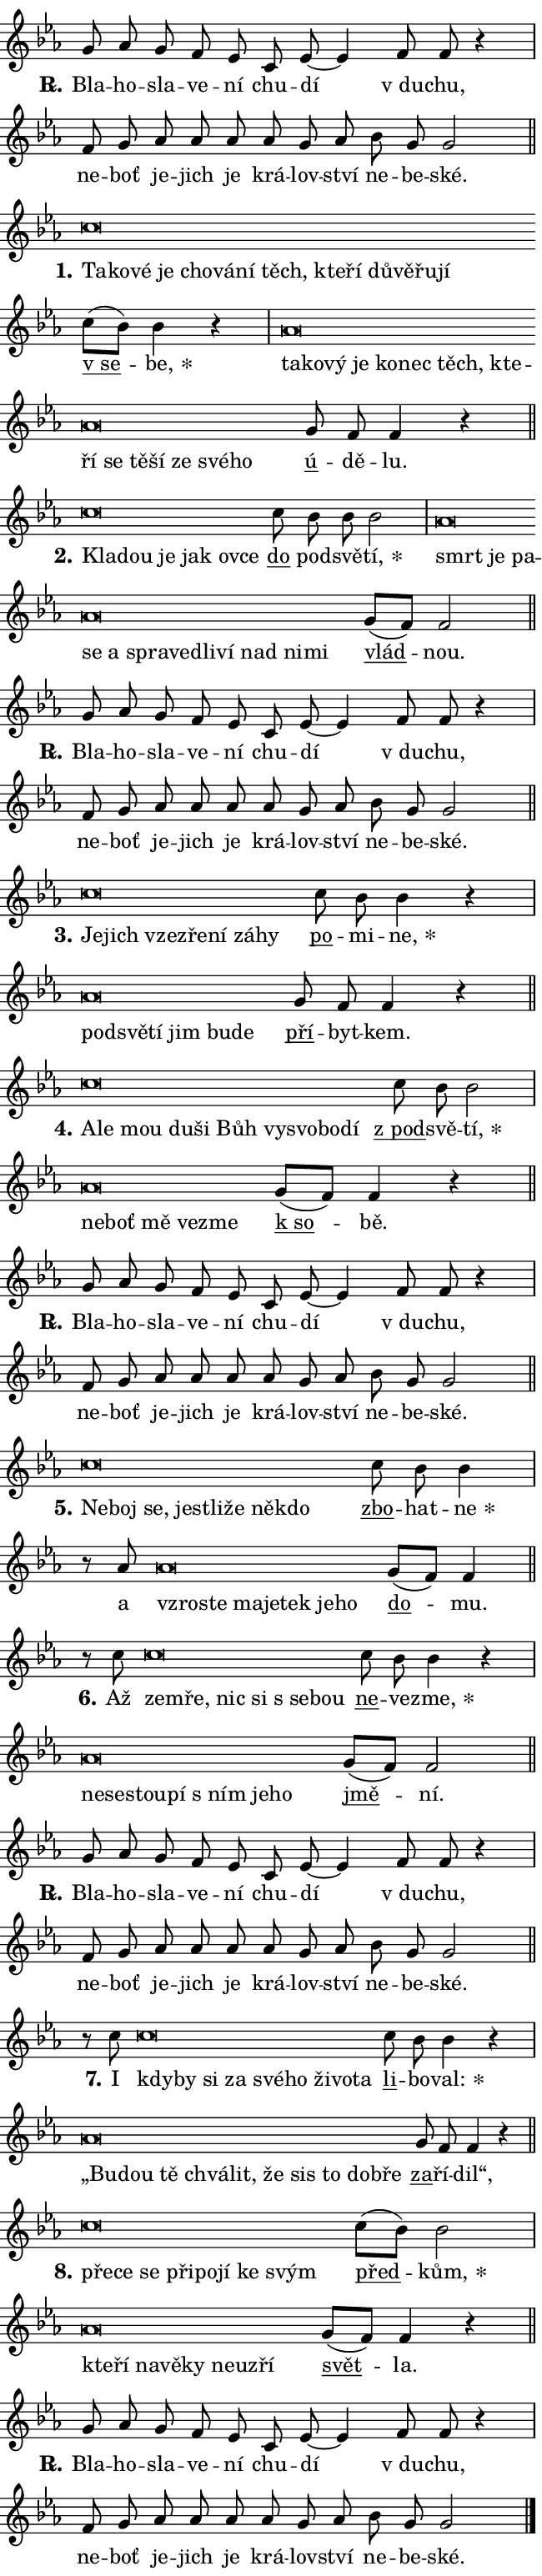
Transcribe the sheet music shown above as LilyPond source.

\version "2.24.0"
\header { tagline = "" }
\paper {
  indent = 0\cm
  top-margin = 0\cm
  right-margin = 0.13\cm % to fit lyric hyphens
  bottom-margin = 0\cm
  left-margin = 0\cm
  paper-width = 11\cm
  page-breaking = #ly:one-page-breaking
  system-system-spacing.basic-distance = #11
  score-system-spacing.basic-distance = #11
  ragged-last = ##f
}


%% Author: Thomas Morley
%% https://lists.gnu.org/archive/html/lilypond-user/2020-05/msg00002.html
#(define (line-position grob)
"Returns position of @var[grob} in current system:
   @code{'start}, if at first time-step
   @code{'end}, if at last time-step
   @code{'middle} otherwise
"
  (let* ((col (ly:item-get-column grob))
         (ln (ly:grob-object col 'left-neighbor))
         (rn (ly:grob-object col 'right-neighbor))
         (col-to-check-left (if (ly:grob? ln) ln col))
         (col-to-check-right (if (ly:grob? rn) rn col))
         (break-dir-left
           (and
             (ly:grob-property col-to-check-left 'non-musical #f)
             (ly:item-break-dir col-to-check-left)))
         (break-dir-right
           (and
             (ly:grob-property col-to-check-right 'non-musical #f)
             (ly:item-break-dir col-to-check-right))))
        (cond ((eqv? 1 break-dir-left) 'start)
              ((eqv? -1 break-dir-right) 'end)
              (else 'middle))))

#(define (tranparent-at-line-position vctor)
  (lambda (grob)
  "Relying on @code{line-position} select the relevant enry from @var{vctor}.
Used to determine transparency,"
    (case (line-position grob)
      ((end) (not (vector-ref vctor 0)))
      ((middle) (not (vector-ref vctor 1)))
      ((start) (not (vector-ref vctor 2))))))

noteHeadBreakVisibility =
#(define-music-function (break-visibility)(vector?)
"Makes @code{NoteHead}s transparent relying on @var{break-visibility}"
#{
  \override NoteHead.transparent =
    #(tranparent-at-line-position break-visibility)
#})

#(define delete-ledgers-for-transparent-note-heads
  (lambda (grob)
    "Reads whether a @code{NoteHead} is transparent.
If so this @code{NoteHead} is removed from @code{'note-heads} from
@var{grob}, which is supposed to be @code{LedgerLineSpanner}.
As a result ledgers are not printed for this @code{NoteHead}"
    (let* ((nhds-array (ly:grob-object grob 'note-heads))
           (nhds-list
             (if (ly:grob-array? nhds-array)
                 (ly:grob-array->list nhds-array)
                 '()))
           ;; Relies on the transparent-property being done before
           ;; Staff.LedgerLineSpanner.after-line-breaking is executed.
           ;; This is fragile ...
           (to-keep
             (remove
               (lambda (nhd)
                 (ly:grob-property nhd 'transparent #f))
               nhds-list)))
      ;; TODO find a better method to iterate over grob-arrays, similiar
      ;; to filter/remove etc for lists
      ;; For now rebuilt from scratch
      (set! (ly:grob-object grob 'note-heads)  '())
      (for-each
        (lambda (nhd)
          (ly:pointer-group-interface::add-grob grob 'note-heads nhd))
        to-keep))))

squashNotes = {
  \override NoteHead.X-extent = #'(-0.2 . 0.2)
  \override NoteHead.Y-extent = #'(-0.75 . 0)
  \override NoteHead.stencil =
    #(lambda (grob)
       (let ((pos (ly:grob-property grob 'staff-position)))
         (begin
           (if (< pos -7) (display "ERROR: Lower brevis then expected\n") (display ""))
           (if (<= pos -6) ly:text-interface::print ly:note-head::print))))
}
unSquashNotes = {
  \revert NoteHead.X-extent
  \revert NoteHead.Y-extent
  \revert NoteHead.stencil
}

hideNotes = \noteHeadBreakVisibility #begin-of-line-visible
unHideNotes = \noteHeadBreakVisibility #all-visible

% work-around for resetting accidentals
% https://lilypond.org/doc/v2.23/Documentation/notation/displaying-rhythms#unmetered-music
cadenzaMeasure = {
  \cadenzaOff
  \partial 1024 s1024
  \cadenzaOn
}

#(define-markup-command (accent layout props text) (markup?)
  "Underline accented syllable"
  (interpret-markup layout props
    #{\markup \override #'(offset . 4.3) \underline { #text }#}))

responsum = \markup \concat {
  "R" \hspace #-1.05 \path #0.1 #'((moveto 0 0.07) (lineto 0.9 0.8)) \hspace #0.05 "."
}

spaceSize = #0.6828661417322834 % exact space size for TeX Gyre Schola

\layout {
  \context {
    \Staff
    \remove "Time_signature_engraver"
    \override LedgerLineSpanner.after-line-breaking = #delete-ledgers-for-transparent-note-heads
  }
  \context {
    \Lyrics {
      \override LyricSpace.minimum-distance = \spaceSize
      \override LyricText.font-name = #"TeX Gyre Schola"
      \override LyricText.font-size = 1
      \override StanzaNumber.font-name = #"TeX Gyre Schola Bold"
      \override StanzaNumber.font-size = 1
    }
  }
  \context {
    \Score 
    \override NoteHead.text =
      #(lambda (grob) 
        (let ((pos (ly:grob-property grob 'staff-position)))
          #{\markup {
            \combine
              \halign #-0.55 \raise #(if (= pos -6) 0 0.5) \override #'(thickness . 2) \draw-line #'(3.2 . 0)
              \musicglyph "noteheads.sM1"
          }#}))
  }
}

% magnetic-lyrics.ily
%
%   written by
%     Jean Abou Samra <jean@abou-samra.fr>
%     Werner Lemberg <wl@gnu.org>
%
%   adapted by
%     Jiri Hon <jiri.hon@gmail.com>
%
% Version 2022-Apr-15

% https://www.mail-archive.com/lilypond-user@gnu.org/msg149350.html

#(define (Left_hyphen_pointer_engraver context)
   "Collect syllable-hyphen-syllable occurrences in lyrics and store
them in properties.  This engraver only looks to the left.  For
example, if the lyrics input is @code{foo -- bar}, it does the
following.

@itemize @bullet
@item
Set the @code{text} property of the @code{LyricHyphen} grob between
@q{foo} and @q{bar} to @code{foo}.

@item
Set the @code{left-hyphen} property of the @code{LyricText} grob with
text @q{foo} to the @code{LyricHyphen} grob between @q{foo} and
@q{bar}.
@end itemize

Use this auxiliary engraver in combination with the
@code{lyric-@/text::@/apply-@/magnetic-@/offset!} hook."
   (let ((hyphen #f)
         (text #f))
     (make-engraver
      (acknowledgers
       ((lyric-syllable-interface engraver grob source-engraver)
        (set! text grob)))
      (end-acknowledgers
       ((lyric-hyphen-interface engraver grob source-engraver)
        ;(when (not (grob::has-interface grob 'lyric-space-interface))
          (set! hyphen grob)));)
      ((stop-translation-timestep engraver)
       (when (and text hyphen)
         (ly:grob-set-object! text 'left-hyphen hyphen))
       (set! text #f)
       (set! hyphen #f)))))

#(define (lyric-text::apply-magnetic-offset! grob)
   "If the space between two syllables is less than the value in
property @code{LyricText@/.details@/.squash-threshold}, move the right
syllable to the left so that it gets concatenated with the left
syllable.

Use this function as a hook for
@code{LyricText@/.after-@/line-@/breaking} if the
@code{Left_@/hyphen_@/pointer_@/engraver} is active."
   (let ((hyphen (ly:grob-object grob 'left-hyphen #f)))
     (when hyphen
       (let ((left-text (ly:spanner-bound hyphen LEFT)))
         (when (grob::has-interface left-text 'lyric-syllable-interface)
           (let* ((common (ly:grob-common-refpoint grob left-text X))
                  (this-x-ext (ly:grob-extent grob common X))
                  (left-x-ext
                   (begin
                     ;; Trigger magnetism for left-text.
                     (ly:grob-property left-text 'after-line-breaking)
                     (ly:grob-extent left-text common X)))
                  ;; `delta` is the gap width between two syllables.
                  (delta (- (interval-start this-x-ext)
                            (interval-end left-x-ext)))
                  (details (ly:grob-property grob 'details))
                  (threshold (assoc-get 'squash-threshold details 0.2)))
             (when (< delta threshold)
               (let* (;; We have to manipulate the input text so that
                      ;; ligatures crossing syllable boundaries are not
                      ;; disabled.  For languages based on the Latin
                      ;; script this is essentially a beautification.
                      ;; However, for non-Western scripts it can be a
                      ;; necessity.
                      (lt (ly:grob-property left-text 'text))
                      (rt (ly:grob-property grob 'text))
                      (is-space (grob::has-interface hyphen 'lyric-space-interface))
                      (space (if is-space " " ""))
                      (extra-delta (if is-space spaceSize 0))
                      ;; Append new syllable.
                      (ltrt-space (if (and (string? lt) (string? rt))
                                (string-append lt space rt)
                                (make-concat-markup (list lt space rt))))
                      ;; Right-align `ltrt` to the right side.
                      (ltrt-space-markup (grob-interpret-markup
                               grob
                               (make-translate-markup
                                (cons (interval-length this-x-ext) 0)
                                (make-right-align-markup ltrt-space)))))
                 (begin
                   ;; Don't print `left-text`.
                   (ly:grob-set-property! left-text 'stencil #f)
                   ;; Set text and stencil (which holds all collected
                   ;; syllables so far) and shift it to the left.
                   (ly:grob-set-property! grob 'text ltrt-space)
                   (ly:grob-set-property! grob 'stencil ltrt-space-markup)
                   (ly:grob-translate-axis! grob (- (- delta extra-delta)) X))))))))))


#(define (lyric-hyphen::displace-bounds-first grob)
   ;; Make very sure this callback isn't triggered too early.
   (let ((left (ly:spanner-bound grob LEFT))
         (right (ly:spanner-bound grob RIGHT)))
     (ly:grob-property left 'after-line-breaking)
     (ly:grob-property right 'after-line-breaking)
     (ly:lyric-hyphen::print grob)))

squashThreshold = #0.4

\layout {
  \context {
    \Lyrics
    \consists #Left_hyphen_pointer_engraver
    \override LyricText.after-line-breaking =
      #lyric-text::apply-magnetic-offset!
    \override LyricHyphen.stencil = #lyric-hyphen::displace-bounds-first
    \override LyricText.details.squash-threshold = \squashThreshold
    \override LyricHyphen.minimum-distance = 0
    \override LyricHyphen.minimum-length = \squashThreshold
  }
}

squashText = \override LyricText.details.squash-threshold = 9999
unSquashText = \override LyricText.details.squash-threshold = \squashThreshold

leftText = \override LyricText.self-alignment-X = #LEFT
unLeftText = \revert LyricText.self-alignment-X

starOffset = #(lambda (grob) 
                (let ((x_offset (ly:self-alignment-interface::aligned-on-x-parent grob)))
                  (if (= x_offset 0) 0 (+ x_offset 1.2))))

star = #(define-music-function (syllable)(string?)
"Append star separator at the end of a syllable"
#{
  \once \override LyricText.X-offset = #starOffset
  \lyricmode { \markup {
    #syllable
    \override #'((font-name . "TeX Gyre Schola Bold")) \hspace #0.2 \lower #0.65 \larger "*"
  } }
#})

starAccent = #(define-music-function (syllable)(string?)
"Append star separator at the end of a syllable and make accent"
#{
  \once \override LyricText.X-offset = #starOffset
  \lyricmode { \markup {
    \accent #syllable
    \override #'((font-name . "TeX Gyre Schola Bold")) \hspace #0.2 \lower #0.65 \larger "*"
  } }
#})

breath = #(define-music-function (syllable)(string?)
"Append breathing indicator at the end of a syllable"
#{
  \lyricmode { \markup { #syllable "+" } }
#})

optionalBreath = #(define-music-function (syllable)(string?)
"Append optional breathing indicator at the end of a syllable"
#{
  \lyricmode { \markup { #syllable "(+)" } }
#})


\score {
    <<
        \new Voice = "melody" { \cadenzaOn \key es \major \relative { g'8 as g f es \bar "" c es~ es4 \bar "" f8 f r4 \cadenzaMeasure \bar "|" f8 g \bar "" as as as \bar "" as g as \bar "" bes g g2 \cadenzaMeasure \bar "||" \break } }
        \new Lyrics \lyricsto "melody" { \lyricmode { \set stanza = \responsum
Bla -- ho -- sla -- ve -- ní chu -- dí "v du" -- chu, ne -- boť je -- jich je krá -- lov -- ství ne -- be -- ské. } }
    >>
    \layout {}
}

\score {
    <<
        \new Voice = "melody" { \cadenzaOn \key es \major \relative { \squashNotes c''\breve*1/16 \hideNotes \breve*1/16 \bar "" \breve*1/16 \bar "" \breve*1/16 \bar "" \breve*1/16 \bar "" \breve*1/16 \bar "" \breve*1/16 \bar "" \breve*1/16 \bar "" \breve*1/16 \bar "" \breve*1/16 \bar "" \breve*1/16 \bar "" \breve*1/16 \bar "" \breve*1/16 \breve*1/16 \bar "" \unHideNotes \unSquashNotes \bar "" c8[( bes)] bes4 r \cadenzaMeasure \bar "|" \squashNotes as\breve*1/16 \hideNotes \breve*1/16 \bar "" \breve*1/16 \bar "" \breve*1/16 \bar "" \breve*1/16 \bar "" \breve*1/16 \bar "" \breve*1/16 \bar "" \breve*1/16 \bar "" \breve*1/16 \bar "" \breve*1/16 \bar "" \breve*1/16 \bar "" \breve*1/16 \bar "" \breve*1/16 \bar "" \breve*1/16 \breve*1/16 \bar "" \unHideNotes \unSquashNotes \bar "" g8 f f4 r \cadenzaMeasure \bar "||" \break } }
        \new Lyrics \lyricsto "melody" { \lyricmode { \set stanza = "1."
\leftText Ta -- \squashText ko -- vé je cho -- vá -- ní těch, kte -- ří dů -- vě -- řu -- jí \unLeftText \unSquashText \markup \accent "v se" -- \star be, \leftText ta -- \squashText ko -- vý je ko -- nec těch, kte -- ří se tě -- ší ze své -- ho \unLeftText \unSquashText \markup \accent ú -- dě -- lu. } }
    >>
    \layout {}
}

\score {
    <<
        \new Voice = "melody" { \cadenzaOn \key es \major \relative { \squashNotes c''\breve*1/16 \hideNotes \breve*1/16 \bar "" \breve*1/16 \bar "" \breve*1/16 \bar "" \breve*1/16 \breve*1/16 \bar "" \unHideNotes \unSquashNotes \bar "" c8 bes bes bes2 \cadenzaMeasure \bar "|" \squashNotes as\breve*1/16 \hideNotes \breve*1/16 \bar "" \breve*1/16 \bar "" \breve*1/16 \bar "" \breve*1/16 \bar "" \breve*1/16 \bar "" \breve*1/16 \bar "" \breve*1/16 \bar "" \breve*1/16 \bar "" \breve*1/16 \bar "" \breve*1/16 \breve*1/16 \bar "" \unHideNotes \unSquashNotes \bar "" g8[( f)] f2 \cadenzaMeasure \bar "||" \break } }
        \new Lyrics \lyricsto "melody" { \lyricmode { \set stanza = "2."
\leftText Kla -- \squashText dou je jak ov -- ce \unLeftText \unSquashText \markup \accent do pod -- svě -- \star tí, \leftText smrt \squashText je pa -- se a spra -- ve -- dli -- ví nad ni -- mi \unLeftText \unSquashText \markup \accent vlád -- nou. } }
    >>
    \layout {}
}

\score {
    <<
        \new Voice = "melody" { \cadenzaOn \key es \major \relative { g'8 as g f es \bar "" c es~ es4 \bar "" f8 f r4 \cadenzaMeasure \bar "|" f8 g \bar "" as as as \bar "" as g as \bar "" bes g g2 \cadenzaMeasure \bar "||" \break } }
        \new Lyrics \lyricsto "melody" { \lyricmode { \set stanza = \responsum
Bla -- ho -- sla -- ve -- ní chu -- dí "v du" -- chu, ne -- boť je -- jich je krá -- lov -- ství ne -- be -- ské. } }
    >>
    \layout {}
}

\score {
    <<
        \new Voice = "melody" { \cadenzaOn \key es \major \relative { \squashNotes c''\breve*1/16 \hideNotes \breve*1/16 \bar "" \breve*1/16 \bar "" \breve*1/16 \bar "" \breve*1/16 \bar "" \breve*1/16 \breve*1/16 \bar "" \unHideNotes \unSquashNotes \bar "" c8 bes bes4 r \cadenzaMeasure \bar "|" \squashNotes as\breve*1/16 \hideNotes \breve*1/16 \bar "" \breve*1/16 \bar "" \breve*1/16 \bar "" \breve*1/16 \breve*1/16 \bar "" \unHideNotes \unSquashNotes \bar "" g8 f f4 r \cadenzaMeasure \bar "||" \break } }
        \new Lyrics \lyricsto "melody" { \lyricmode { \set stanza = "3."
\leftText Je -- \squashText jich vze -- zře -- ní zá -- hy \unLeftText \unSquashText \markup \accent po -- mi -- \star ne, \leftText pod -- \squashText svě -- tí jim bu -- de \unLeftText \unSquashText \markup \accent pří -- byt -- kem. } }
    >>
    \layout {}
}

\score {
    <<
        \new Voice = "melody" { \cadenzaOn \key es \major \relative { \squashNotes c''\breve*1/16 \hideNotes \breve*1/16 \bar "" \breve*1/16 \bar "" \breve*1/16 \bar "" \breve*1/16 \bar "" \breve*1/16 \bar "" \breve*1/16 \bar "" \breve*1/16 \bar "" \breve*1/16 \breve*1/16 \bar "" \unHideNotes \unSquashNotes \bar "" c8 bes bes2 \cadenzaMeasure \bar "|" \squashNotes as\breve*1/16 \hideNotes \breve*1/16 \bar "" \breve*1/16 \bar "" \breve*1/16 \breve*1/16 \bar "" \unHideNotes \unSquashNotes \bar "" g8[( f)] f4 r \cadenzaMeasure \bar "||" \break } }
        \new Lyrics \lyricsto "melody" { \lyricmode { \set stanza = "4."
\leftText A -- \squashText le mou du -- ši Bůh vy -- svo -- bo -- dí \unLeftText \unSquashText \markup \accent "z pod" -- svě -- \star tí, \leftText ne -- \squashText boť mě ve -- zme \unLeftText \unSquashText \markup \accent "k so" -- bě. } }
    >>
    \layout {}
}

\score {
    <<
        \new Voice = "melody" { \cadenzaOn \key es \major \relative { g'8 as g f es \bar "" c es~ es4 \bar "" f8 f r4 \cadenzaMeasure \bar "|" f8 g \bar "" as as as \bar "" as g as \bar "" bes g g2 \cadenzaMeasure \bar "||" \break } }
        \new Lyrics \lyricsto "melody" { \lyricmode { \set stanza = \responsum
Bla -- ho -- sla -- ve -- ní chu -- dí "v du" -- chu, ne -- boť je -- jich je krá -- lov -- ství ne -- be -- ské. } }
    >>
    \layout {}
}

\score {
    <<
        \new Voice = "melody" { \cadenzaOn \key es \major \relative { \squashNotes c''\breve*1/16 \hideNotes \breve*1/16 \bar "" \breve*1/16 \bar "" \breve*1/16 \bar "" \breve*1/16 \bar "" \breve*1/16 \bar "" \breve*1/16 \breve*1/16 \bar "" \unHideNotes \unSquashNotes \bar "" c8 bes bes4 \cadenzaMeasure \bar "|" r8 as8 \squashNotes as\breve*1/16 \hideNotes \breve*1/16 \bar "" \breve*1/16 \bar "" \breve*1/16 \bar "" \breve*1/16 \bar "" \breve*1/16 \breve*1/16 \bar "" \unHideNotes \unSquashNotes \bar "" g8[( f)] f4 \cadenzaMeasure \bar "||" \break } }
        \new Lyrics \lyricsto "melody" { \lyricmode { \set stanza = "5."
\leftText Ne -- \squashText boj se, je -- stli -- že ně -- kdo \unLeftText \unSquashText \markup \accent zbo -- hat -- \star ne a \leftText vzro -- \squashText ste ma -- je -- tek je -- ho \unLeftText \unSquashText \markup \accent do -- mu. } }
    >>
    \layout {}
}

\score {
    <<
        \new Voice = "melody" { \cadenzaOn \key es \major \relative { r8 c''8 \squashNotes c\breve*1/16 \hideNotes \breve*1/16 \bar "" \breve*1/16 \bar "" \breve*1/16 \bar "" \breve*1/16 \breve*1/16 \bar "" \unHideNotes \unSquashNotes \bar "" c8 bes bes4 r \cadenzaMeasure \bar "|" \squashNotes as\breve*1/16 \hideNotes \breve*1/16 \bar "" \breve*1/16 \bar "" \breve*1/16 \bar "" \breve*1/16 \bar "" \breve*1/16 \breve*1/16 \bar "" \unHideNotes \unSquashNotes \bar "" g8[( f)] f2 \cadenzaMeasure \bar "||" \break } }
        \new Lyrics \lyricsto "melody" { \lyricmode { \set stanza = "6."
Až \leftText ze -- \squashText mře, nic si "s se" -- bou \unLeftText \unSquashText \markup \accent ne -- ve -- \star zme, \leftText ne -- \squashText se -- stou -- pí "s ním" je -- ho \unLeftText \unSquashText \markup \accent jmě -- ní. } }
    >>
    \layout {}
}

\score {
    <<
        \new Voice = "melody" { \cadenzaOn \key es \major \relative { g'8 as g f es \bar "" c es~ es4 \bar "" f8 f r4 \cadenzaMeasure \bar "|" f8 g \bar "" as as as \bar "" as g as \bar "" bes g g2 \cadenzaMeasure \bar "||" \break } }
        \new Lyrics \lyricsto "melody" { \lyricmode { \set stanza = \responsum
Bla -- ho -- sla -- ve -- ní chu -- dí "v du" -- chu, ne -- boť je -- jich je krá -- lov -- ství ne -- be -- ské. } }
    >>
    \layout {}
}

\score {
    <<
        \new Voice = "melody" { \cadenzaOn \key es \major \relative { r8 c''8 \squashNotes c\breve*1/16 \hideNotes \breve*1/16 \bar "" \breve*1/16 \bar "" \breve*1/16 \bar "" \breve*1/16 \bar "" \breve*1/16 \bar "" \breve*1/16 \bar "" \breve*1/16 \breve*1/16 \bar "" \unHideNotes \unSquashNotes \bar "" c8 bes bes4 r \cadenzaMeasure \bar "|" \squashNotes as\breve*1/16 \hideNotes \breve*1/16 \bar "" \breve*1/16 \bar "" \breve*1/16 \bar "" \breve*1/16 \bar "" \breve*1/16 \bar "" \breve*1/16 \bar "" \breve*1/16 \bar "" \breve*1/16 \breve*1/16 \bar "" \unHideNotes \unSquashNotes \bar "" g8 f f4 r \cadenzaMeasure \bar "||" \break } }
        \new Lyrics \lyricsto "melody" { \lyricmode { \set stanza = "7."
I \leftText kdy -- \squashText by si za své -- ho ži -- vo -- ta \unLeftText \unSquashText \markup \accent li -- bo -- \star val: \leftText „Bu -- \squashText dou tě chvá -- lit, že sis to dob -- ře \unLeftText \unSquashText \markup \accent za -- ří -- dil“, } }
    >>
    \layout {}
}

\score {
    <<
        \new Voice = "melody" { \cadenzaOn \key es \major \relative { \squashNotes c''\breve*1/16 \hideNotes \breve*1/16 \bar "" \breve*1/16 \bar "" \breve*1/16 \bar "" \breve*1/16 \bar "" \breve*1/16 \bar "" \breve*1/16 \breve*1/16 \bar "" \unHideNotes \unSquashNotes \bar "" c8[( bes)] bes2 \cadenzaMeasure \bar "|" \squashNotes as\breve*1/16 \hideNotes \breve*1/16 \bar "" \breve*1/16 \bar "" \breve*1/16 \bar "" \breve*1/16 \bar "" \breve*1/16 \bar "" \breve*1/16 \breve*1/16 \bar "" \unHideNotes \unSquashNotes \bar "" g8[( f)] f4 r \cadenzaMeasure \bar "||" \break } }
        \new Lyrics \lyricsto "melody" { \lyricmode { \set stanza = "8."
\leftText pře -- \squashText ce se při -- po -- jí ke svým \unLeftText \unSquashText \markup \accent před -- \star kům, \leftText kte -- \squashText ří na -- vě -- ky ne -- u -- zří \unLeftText \unSquashText \markup \accent svět -- la. } }
    >>
    \layout {}
}

\score {
    <<
        \new Voice = "melody" { \cadenzaOn \key es \major \relative { g'8 as g f es \bar "" c es~ es4 \bar "" f8 f r4 \cadenzaMeasure \bar "|" f8 g \bar "" as as as \bar "" as g as \bar "" bes g g2 \cadenzaMeasure \bar "||" \break } \bar "|." }
        \new Lyrics \lyricsto "melody" { \lyricmode { \set stanza = \responsum
Bla -- ho -- sla -- ve -- ní chu -- dí "v du" -- chu, ne -- boť je -- jich je krá -- lov -- ství ne -- be -- ské. } }
    >>
    \layout {}
}
